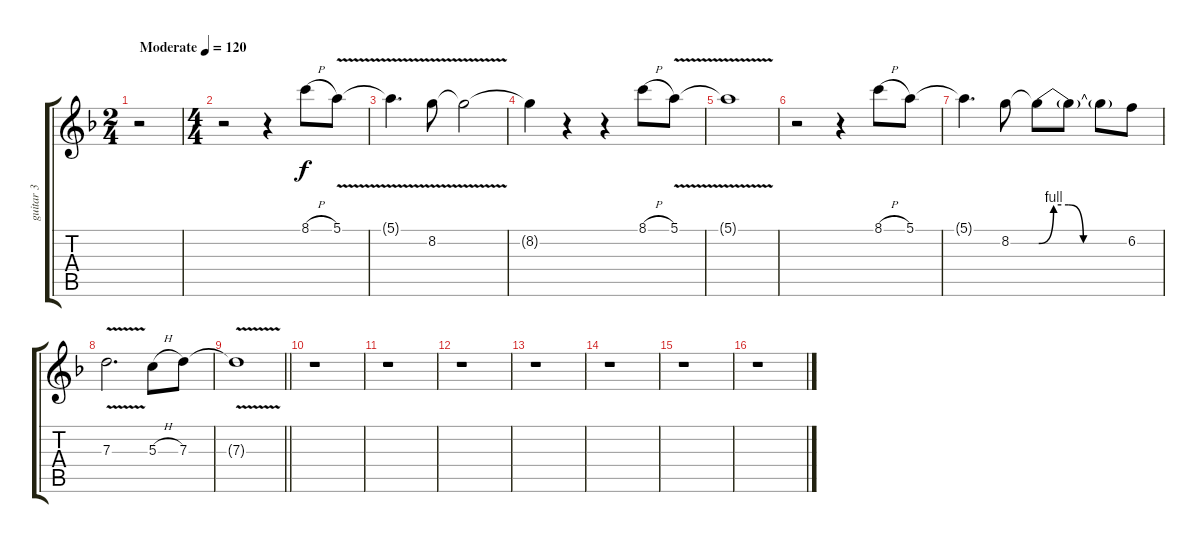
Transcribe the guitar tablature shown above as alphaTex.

\track ("guitar 3" "guitar 3") {instrument distortionguitar}
\staff {score tabs}
\tuning (E4 B3 G3 D3 A2 E2) {hide}
\ts (2 4)
\tempo (120 "Moderate")
\clef g2
\ks f
r.2{dy f instrument distortionguitar} |
\ts (4 4)
r.2 r.4 8.1{h}.8 5.1{v}.8 |
5.1{t}.4{d} 8.2{v}.8 8.2{t}.2 |
8.2{t}.4 r.4 r.4 8.1{h}.8 5.1{v}.8 |
5.1{t}.1 |
r.2 r.4 8.1{h}.8 5.1.8 |
5.1{t}.4{d} 8.2.8 8.2{be (custom 0 0 10 4 20 4 30 0 60 0) t}.8 8.2{t}.8 8.2{t}.8 6.2.8 |
7.3{v}.2{d} 5.3{h}.8 7.3.8 |
\barLineRight lightlight
7.3{v t}.1 |
r.1 |
r.1 |
r.1 |
r.1 |
r.1 |
r.1 |
r.1
